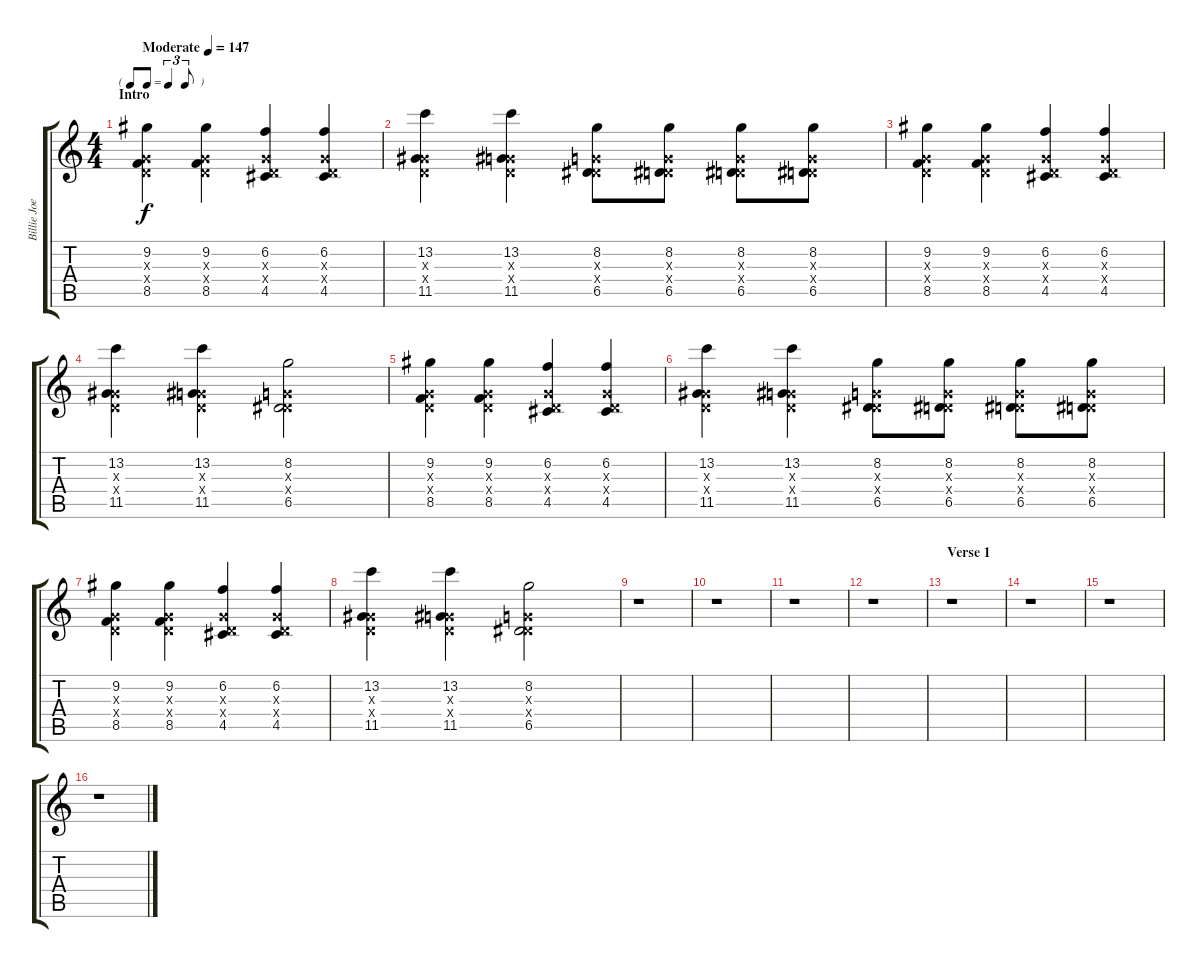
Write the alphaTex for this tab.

\track ("Billie Joe Armstrong - Lead" "Billie Joe") {instrument distortionguitar}
\staff {score tabs}
\tuning (E4 B3 G3 D3 A2 E2) {hide}
\ts (4 4)
\tf triplet8th
\section ("" "Intro")
\tempo (147 "Moderate")
\clef g2
\ks c
(9.2 0.3{x} 0.4{x} 8.5).4{dy f instrument distortionguitar} (9.2 0.3{x} 0.4{x} 8.5).4 (6.2 0.3{x} 0.4{x} 4.5).4 (6.2 0.3{x} 0.4{x} 4.5).4 |
(13.2 0.3{x} 0.4{x} 11.5).4 (13.2 0.3{x} 0.4{x} 11.5).4 (8.2 0.3{x} 0.4{x} 6.5).8 (8.2 0.3{x} 0.4{x} 6.5).8 (8.2 0.3{x} 0.4{x} 6.5).8 (8.2 0.3{x} 0.4{x} 6.5).8 |
(9.2 0.3{x} 0.4{x} 8.5).4 (9.2 0.3{x} 0.4{x} 8.5).4 (6.2 0.3{x} 0.4{x} 4.5).4 (6.2 0.3{x} 0.4{x} 4.5).4 |
(13.2 0.3{x} 0.4{x} 11.5).4 (13.2 0.3{x} 0.4{x} 11.5).4 (8.2 0.3{x} 0.4{x} 6.5).2 |
(9.2 0.3{x} 0.4{x} 8.5).4 (9.2 0.3{x} 0.4{x} 8.5).4 (6.2 0.3{x} 0.4{x} 4.5).4 (6.2 0.3{x} 0.4{x} 4.5).4 |
(13.2 0.3{x} 0.4{x} 11.5).4 (13.2 0.3{x} 0.4{x} 11.5).4 (8.2 0.3{x} 0.4{x} 6.5).8 (8.2 0.3{x} 0.4{x} 6.5).8 (8.2 0.3{x} 0.4{x} 6.5).8 (8.2 0.3{x} 0.4{x} 6.5).8 |
(9.2 0.3{x} 0.4{x} 8.5).4 (9.2 0.3{x} 0.4{x} 8.5).4 (6.2 0.3{x} 0.4{x} 4.5).4 (6.2 0.3{x} 0.4{x} 4.5).4 |
(13.2 0.3{x} 0.4{x} 11.5).4 (13.2 0.3{x} 0.4{x} 11.5).4 (8.2 0.3{x} 0.4{x} 6.5).2 |
r.1 |
r.1 |
r.1 |
r.1 |
\section ("" "Verse 1")
r.1 |
r.1 |
r.1 |
r.1
